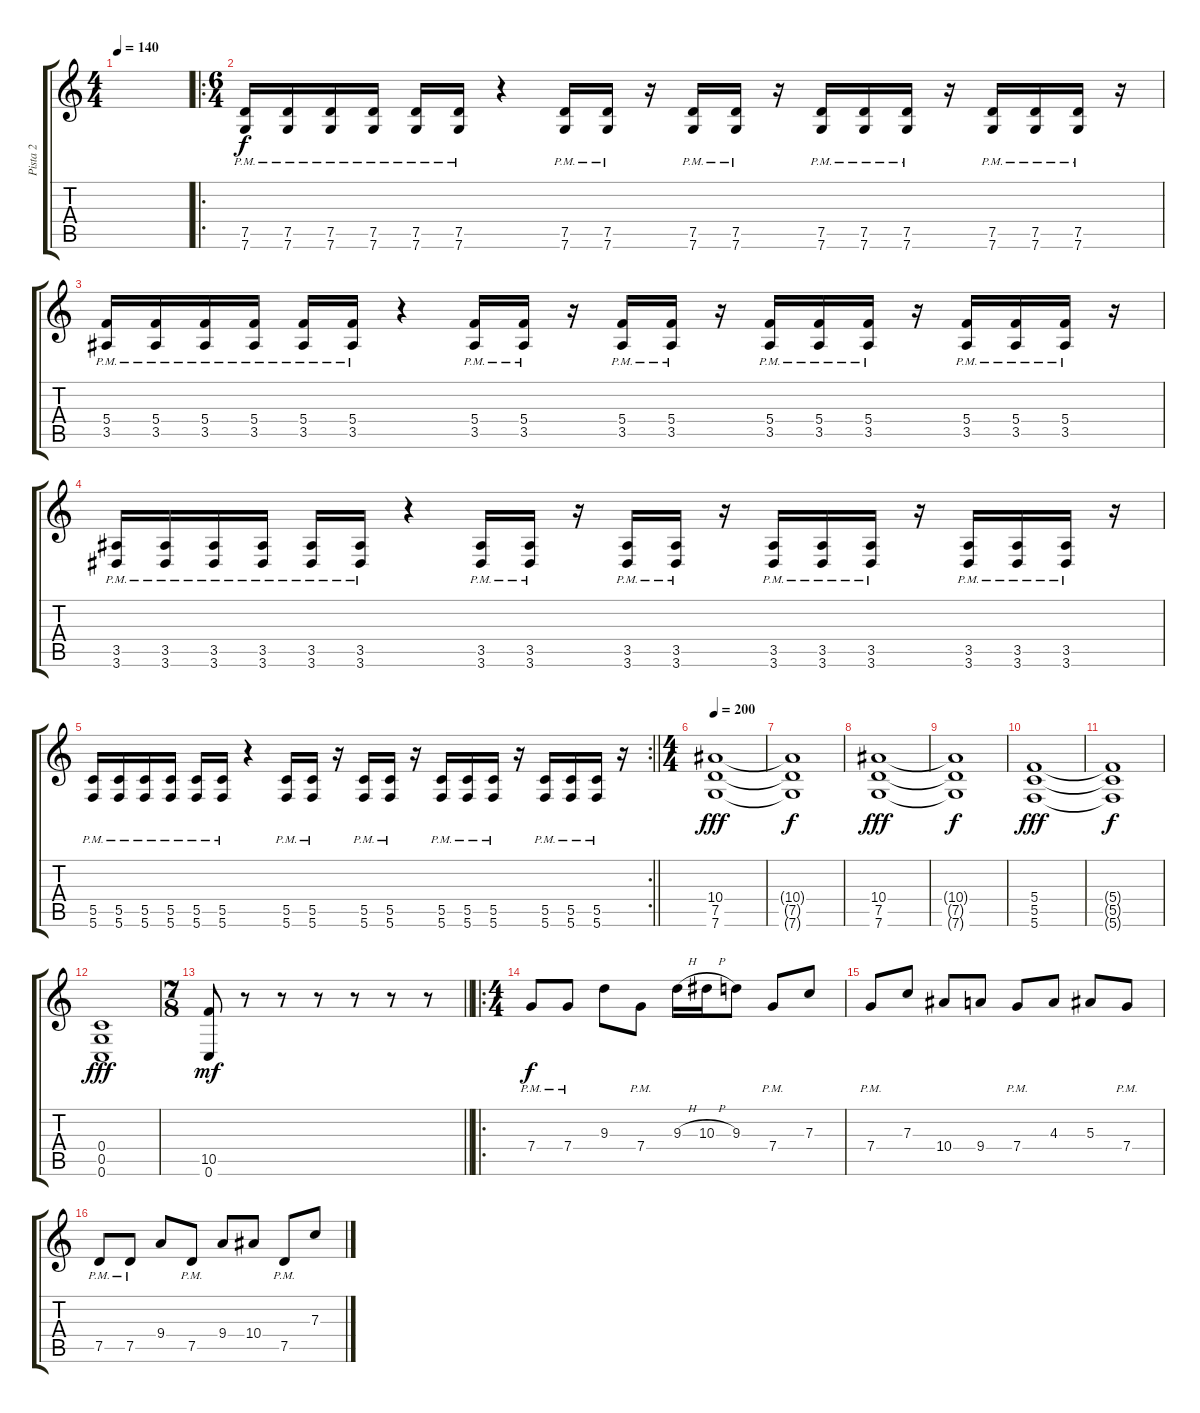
\track ("Pista 2" "Pista 2") {instrument distortionguitar}
\staff {score tabs}
\tuning (D4 A3 F3 C3 G2 C2) {hide}
\ts (4 4)
\tempo 140
\clef g2
\ks c
|
\ro
\ts (6 4)
(7.5{pm} 7.6{pm}).16 (7.5{pm} 7.6{pm}).16 (7.5{pm} 7.6{pm}).16 (7.5{pm} 7.6{pm}).16 (7.5{pm} 7.6{pm}).16 (7.5{pm} 7.6{pm}).16 r.4 (7.5{pm} 7.6{pm}).16 (7.5{pm} 7.6{pm}).16 r.16 (7.5{pm} 7.6{pm}).16 (7.5{pm} 7.6{pm}).16 r.16 (7.5{pm} 7.6{pm}).16 (7.5{pm} 7.6{pm}).16 (7.5{pm} 7.6{pm}).16 r.16 (7.5{pm} 7.6{pm}).16 (7.5{pm} 7.6{pm}).16 (7.5{pm} 7.6{pm}).16 r.16 |
(5.4 3.5{pm}).16 (5.4 3.5{pm}).16 (5.4 3.5{pm}).16 (5.4 3.5{pm}).16 (5.4 3.5{pm}).16 (5.4 3.5{pm}).16 r.4 (5.4 3.5{pm}).16 (5.4 3.5{pm}).16 r.16 (5.4 3.5{pm}).16 (5.4 3.5{pm}).16 r.16 (5.4 3.5{pm}).16 (5.4 3.5{pm}).16 (5.4 3.5{pm}).16 r.16 (5.4 3.5{pm}).16 (5.4 3.5{pm}).16 (5.4 3.5{pm}).16 r.16 |
(3.5{pm} 3.6{pm}).16 (3.5{pm} 3.6{pm}).16 (3.5{pm} 3.6{pm}).16 (3.5{pm} 3.6{pm}).16 (3.5{pm} 3.6{pm}).16 (3.5{pm} 3.6{pm}).16 r.4 (3.5{pm} 3.6{pm}).16 (3.5{pm} 3.6{pm}).16 r.16 (3.5{pm} 3.6{pm}).16 (3.5{pm} 3.6{pm}).16 r.16 (3.5{pm} 3.6{pm}).16 (3.5{pm} 3.6{pm}).16 (3.5{pm} 3.6{pm}).16 r.16 (3.5{pm} 3.6{pm}).16 (3.5{pm} 3.6{pm}).16 (3.5{pm} 3.6{pm}).16 r.16 |
\rc 2
\barLineRight lightlight
(5.5{pm} 5.6{pm}).16 (5.5{pm} 5.6{pm}).16 (5.5{pm} 5.6{pm}).16 (5.5{pm} 5.6{pm}).16 (5.5{pm} 5.6{pm}).16 (5.5{pm} 5.6{pm}).16 r.4 (5.5{pm} 5.6{pm}).16 (5.5{pm} 5.6{pm}).16 r.16 (5.5{pm} 5.6{pm}).16 (5.5{pm} 5.6{pm}).16 r.16 (5.5{pm} 5.6{pm}).16 (5.5{pm} 5.6{pm}).16 (5.5{pm} 5.6{pm}).16 r.16 (5.5{pm} 5.6{pm}).16 (5.5{pm} 5.6{pm}).16 (5.5{pm} 5.6{pm}).16 r.16 |
\ts (4 4)
\section ("" "")
\tempo 200
(10.4 7.5 7.6).1{dy fff} |
(10.4{t} 7.5{t} 7.6{t}).1{dy f} |
(10.4 7.5 7.6).1{dy fff} |
(10.4{t} 7.5{t} 7.6{t}).1{dy f} |
(5.4 5.5 5.6).1{dy fff} |
(5.4{t} 5.5{t} 5.6{t}).1{dy f} |
(0.4 0.5 0.6).1{dy fff} |
\ts (7 8)
\barLineRight lightlight
(10.5 0.6).8{dy mf} r.8 r.8 r.8 r.8 r.8 r.8 |
\ro
\ts (4 4)
7.4{pm}.8{dy f} 7.4{pm}.8 9.3.8 7.4{pm}.8 9.3{h}.16 10.3{h}.16 9.3.8 7.4{pm}.8 7.3.8 |
7.4{pm}.8 7.3.8 10.4.8 9.4.8 7.4{pm}.8 4.3.8 5.3.8 7.4{pm}.8 |
7.5{pm}.8 7.5{pm}.8 9.4.8 7.5{pm}.8 9.4.8 10.4.8 7.5{pm}.8 7.3.8
